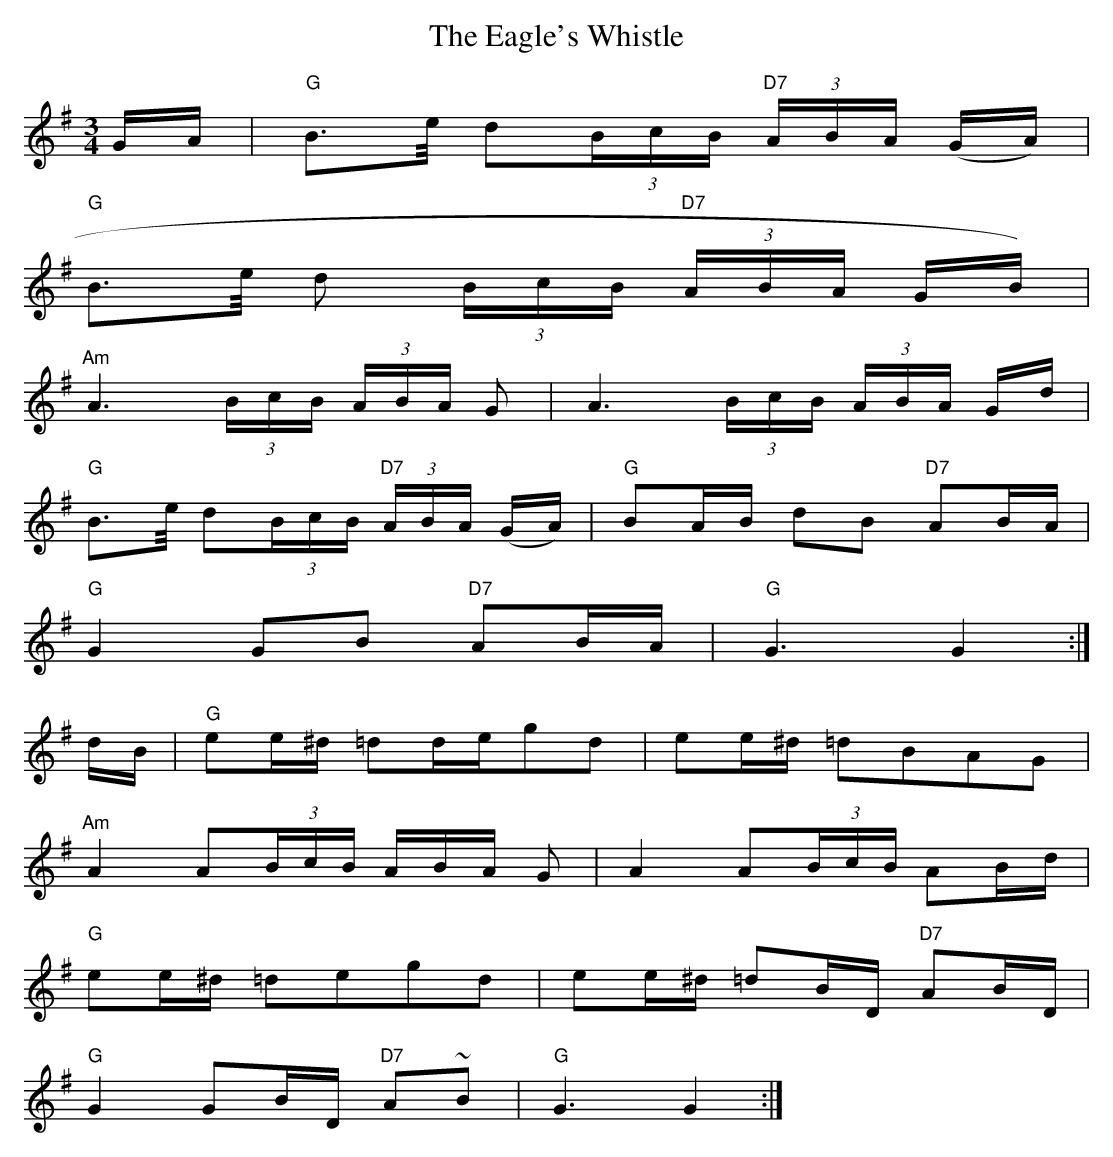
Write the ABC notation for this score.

X:1
T:Eagle's Whistle, The
M:3/4
L:1/8
K:G
G/A/ | "G"B>e/2 d(3B/c/B/ "D7"(3A/B/A/ (G/A/)|
 "G"B>e/2 d (3B/c/B/ "D7"(3A/B/A/ G/B/)|
"Am"A3 (3B/c/B/ (3A/B/A/ G| A3 (3B/c/B/ (3A/B/A/ G/d/|
"G"B>e/2 d(3B/c/B/ "D7"(3A/B/A/ (G/A/)| "G"BA/B/ dB "D7"AB/A/|
"G"G2 GB "D7"AB/A/| "G"G3 G2 :|
d/B/| "G"ee/^d/ =dd/e/gd| ee/^d/ =dBAG|
"Am"A2 A(3B/c/B/ 3A/B/A/ G| A2 A(3B/c/B/ AB/d/|
"G"ee/^d/ =degd| ee/^d/ =dB/D/ "D7"AB/D/|
"G"G2 GB/D/ "D7"A~B| "G"G3 G2 :|]
